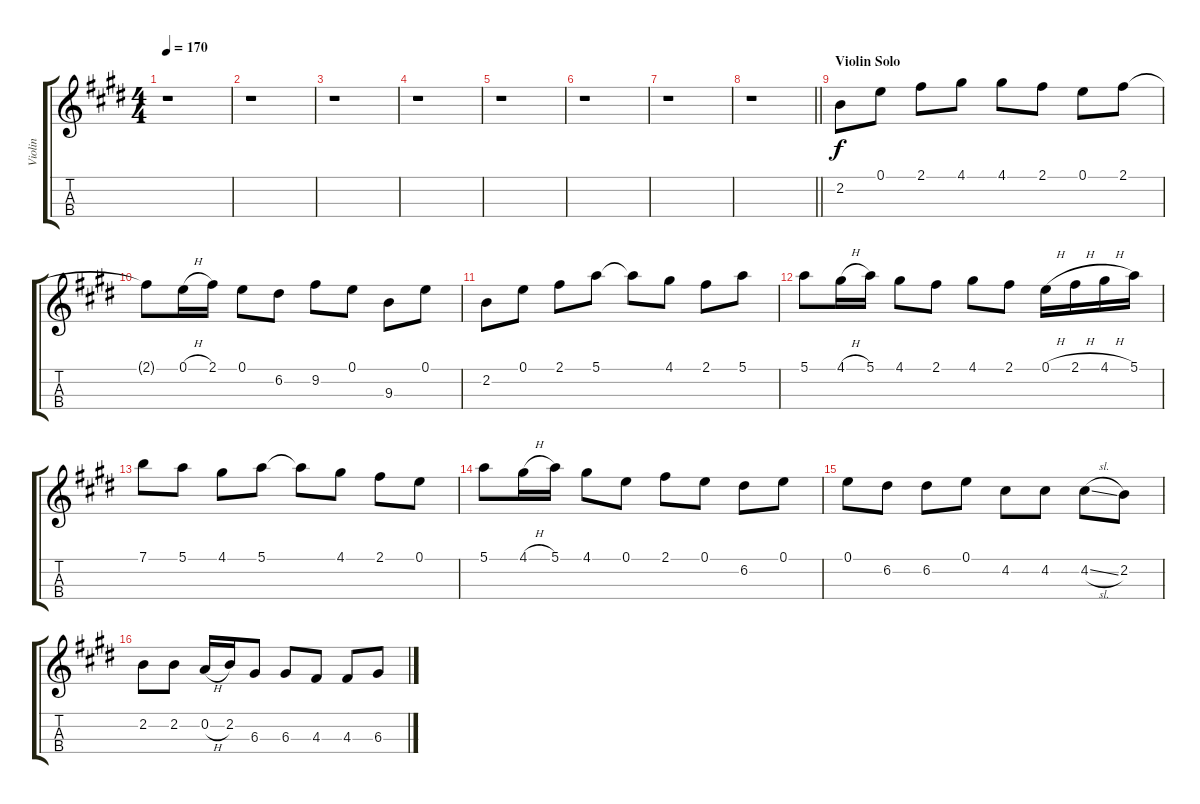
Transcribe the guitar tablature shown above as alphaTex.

\track ("Violin" "Violin") {instrument violin}
\staff {score tabs}
\tuning (E5 A4 D4 G3) {hide}
\ts (4 4)
\tempo 170
\clef g2
\ks e
r.1{dy f} |
r.1 |
r.1 |
r.1 |
r.1 |
r.1 |
r.1 |
\barLineRight lightlight
r.1 |
\section ("" "Violin Solo")
2.2.8 0.1.8 2.1.8 4.1.8 4.1.8 2.1.8 0.1.8 2.1.8 |
2.1{t}.8 0.1{h}.16 2.1.16 0.1.8 6.2.8 9.2.8 0.1.8 9.3.8 0.1.8 |
2.2.8 0.1.8 2.1.8 5.1.8 5.1{t}.8 4.1.8 2.1.8 5.1.8 |
5.1.8 4.1{h}.16 5.1.16 4.1.8 2.1.8 4.1.8 2.1.8 0.1{h}.16 2.1{h}.16 4.1{h}.16 5.1.16 |
7.1.8 5.1.8 4.1.8 5.1.8 5.1{t}.8 4.1.8 2.1.8 0.1.8 |
5.1.8 4.1{h}.16 5.1.16 4.1.8 0.1.8 2.1.8 0.1.8 6.2.8 0.1.8 |
0.1.8 6.2.8 6.2.8 0.1.8 4.2.8 4.2.8 4.2{sl}.8 2.2.8 |
2.2.8 2.2.8 0.2{h}.16 2.2.16 6.3.8 6.3.8 4.3.8 4.3.8 6.3.8
